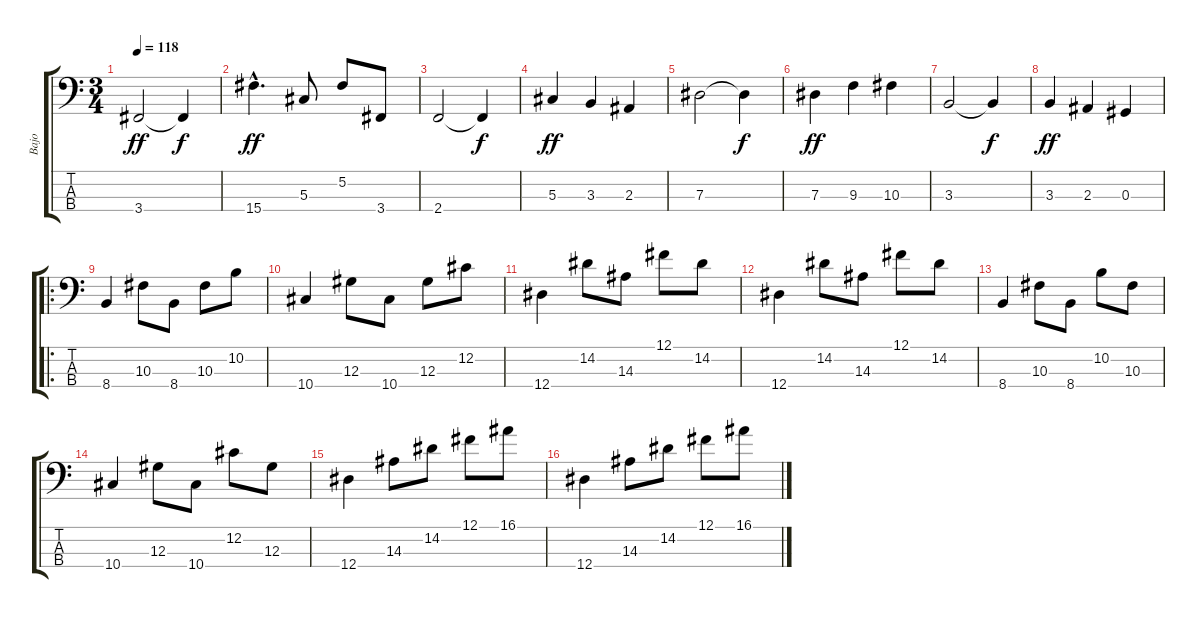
\track ("Bajo" "Bajo") {instrument electricbasspick}
\staff {score tabs}
\tuning (Gb2 Db2 Ab1 Eb1) {hide}
\ts (3 4)
\tempo 118
\clef f4
\ks c
3.4.2{dy ff} 3.4{t}.4{dy f} |
15.4{hac}.4{d dy ff} 5.3.8 5.2.8 3.4.8 |
2.4.2 2.4{t}.4{dy f} |
5.3.4{dy ff} 3.3.4 2.3.4 |
7.3.2 7.3{t}.4{dy f} |
7.3.4{dy ff} 9.3.4 10.3.4 |
3.3.2 3.3{t}.4{dy f} |
3.3.4{dy ff} 2.3.4 0.3.4 |
\ro
8.4.4 10.3.8 8.4.8 10.3.8 10.2.8 |
10.4.4 12.3.8 10.4.8 12.3.8 12.2.8 |
12.4.4 14.2.8 14.3.8 12.1.8 14.2.8 |
12.4.4 14.2.8 14.3.8 12.1.8 14.2.8 |
8.4.4 10.3.8 8.4.8 10.2.8 10.3.8 |
10.4.4 12.3.8 10.4.8 12.2.8 12.3.8 |
12.4.4 14.3.8 14.2.8 12.1.8 16.1.8 |
12.4.4 14.3.8 14.2.8 12.1.8 16.1.8
